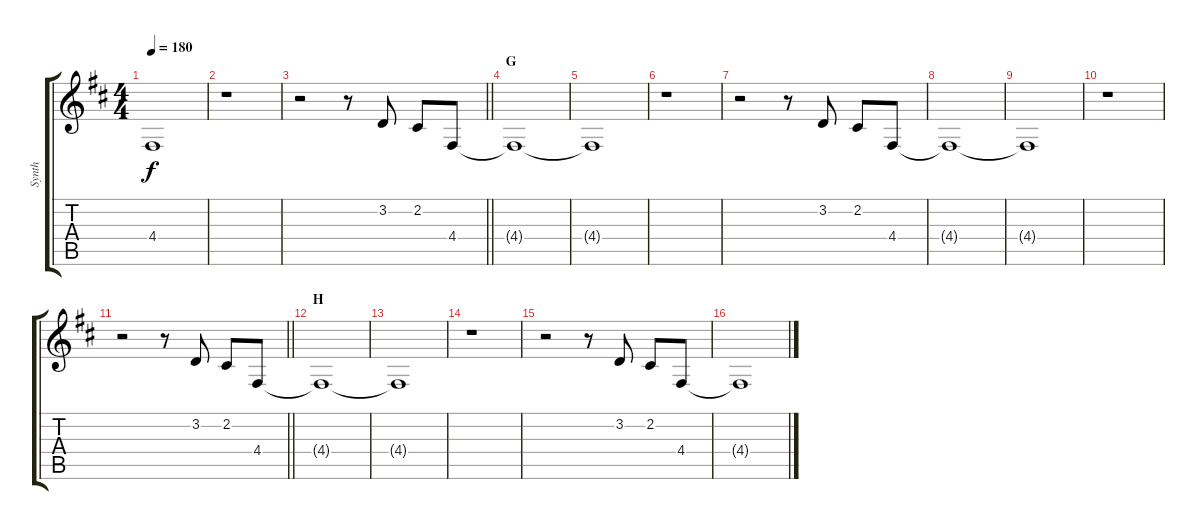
\track ("Synth" "Synth") {instrument musicbox}
\staff {score tabs}
\tuning (E4 B3 G3 D3 A2 E2) {hide}
\ts (4 4)
\tempo 180
\clef g2
\ks d
4.4{t}.1{dy f} |
r.1 |
\barLineRight lightlight
r.2 r.8 3.2.8 2.2.8 4.4.8 |
\section ("" "G")
4.4{t}.1 |
4.4{t}.1 |
r.1 |
r.2 r.8 3.2.8 2.2.8 4.4.8 |
4.4{t}.1 |
4.4{t}.1 |
r.1 |
\barLineRight lightlight
r.2 r.8 3.2.8 2.2.8 4.4.8 |
\section ("" "H")
4.4{t}.1 |
4.4{t}.1 |
r.1 |
r.2 r.8 3.2.8 2.2.8 4.4.8 |
4.4{t}.1
